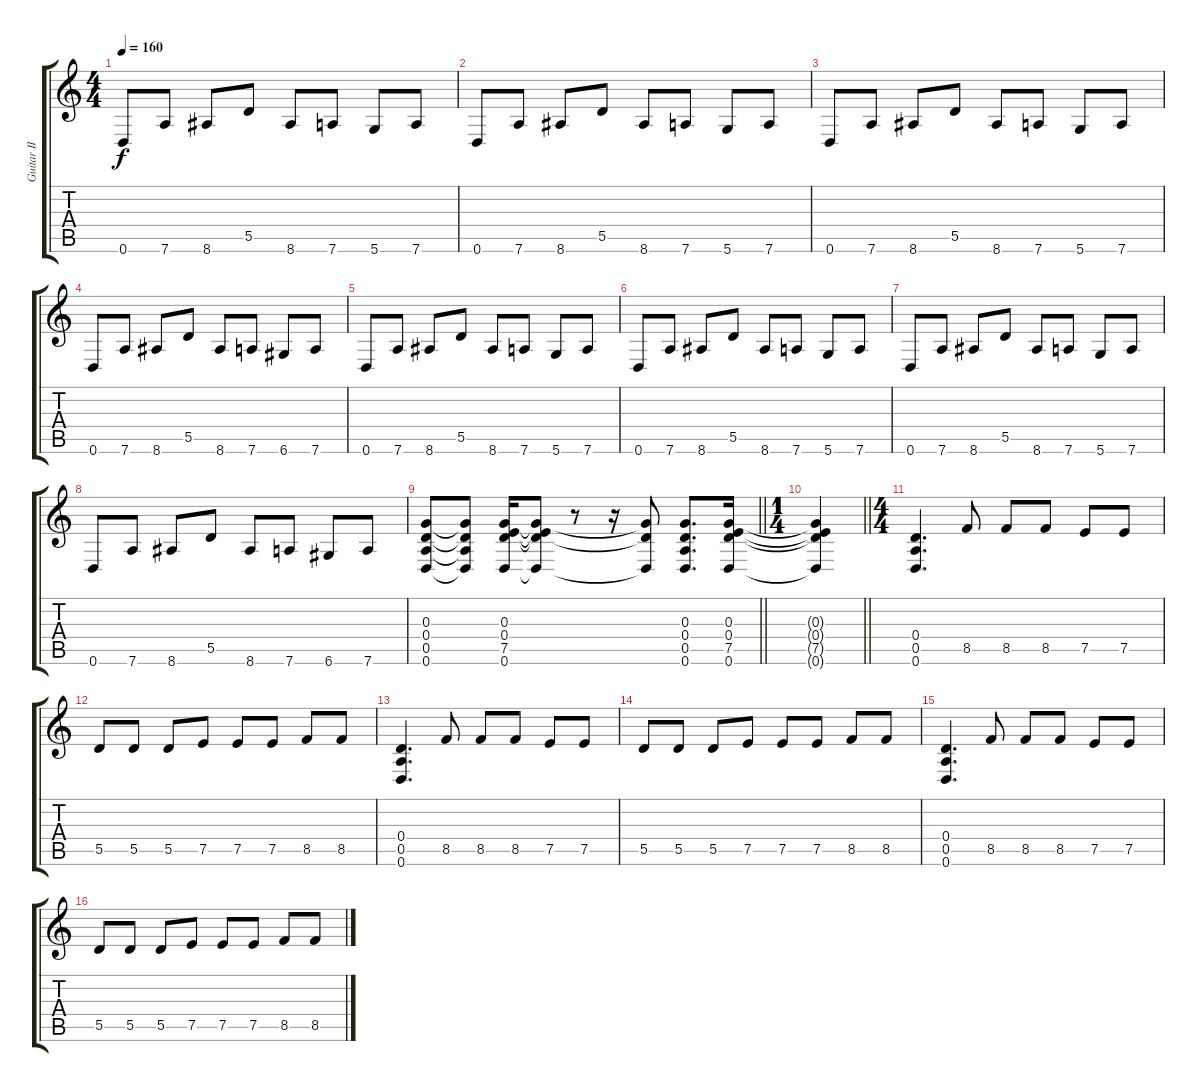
\track ("Guitar II" "Guitar II") {instrument distortionguitar}
\staff {score tabs}
\tuning (E4 B3 G3 D3 A2 D2) {hide}
\ts (4 4)
\tempo 160
\clef g2
\ks c
0.6.8{dy f} 7.6.8 8.6.8 5.5.8 8.6.8 7.6.8 5.6.8 7.6.8 |
0.6.8 7.6.8 8.6.8 5.5.8 8.6.8 7.6.8 5.6.8 7.6.8 |
0.6.8 7.6.8 8.6.8 5.5.8 8.6.8 7.6.8 5.6.8 7.6.8 |
0.6.8 7.6.8 8.6.8 5.5.8 8.6.8 7.6.8 6.6.8 7.6.8 |
0.6.8 7.6.8 8.6.8 5.5.8 8.6.8 7.6.8 5.6.8 7.6.8 |
0.6.8 7.6.8 8.6.8 5.5.8 8.6.8 7.6.8 5.6.8 7.6.8 |
0.6.8 7.6.8 8.6.8 5.5.8 8.6.8 7.6.8 5.6.8 7.6.8 |
0.6.8 7.6.8 8.6.8 5.5.8 8.6.8 7.6.8 6.6.8 7.6.8 |
\barLineRight lightlight
(0.3 0.4 0.5 0.6).8 (0.3{t} 0.4{t} 0.5{t} 0.6{t}).8 (0.3 0.4 7.5 0.6).16 (0.3{t} 0.4{t} 7.5{t} 0.6{t}).8 r.8 r.16 (0.3{t} 0.4{t} 0.6{t}).8 (0.3 0.4 0.5 0.6).8{d} (0.3 0.4 7.5 0.6).16 |
\ts (1 4)
\barLineRight lightlight
(0.3{t} 0.4{t} 7.5{t} 0.6{t}).4 |
\ts (4 4)
(0.4 0.5 0.6).4{d} 8.5.8 8.5.8 8.5.8 7.5.8 7.5.8 |
5.5.8 5.5.8 5.5.8 7.5.8 7.5.8 7.5.8 8.5.8 8.5.8 |
(0.4 0.5 0.6).4{d} 8.5.8 8.5.8 8.5.8 7.5.8 7.5.8 |
5.5.8 5.5.8 5.5.8 7.5.8 7.5.8 7.5.8 8.5.8 8.5.8 |
(0.4 0.5 0.6).4{d} 8.5.8 8.5.8 8.5.8 7.5.8 7.5.8 |
5.5.8 5.5.8 5.5.8 7.5.8 7.5.8 7.5.8 8.5.8 8.5.8
